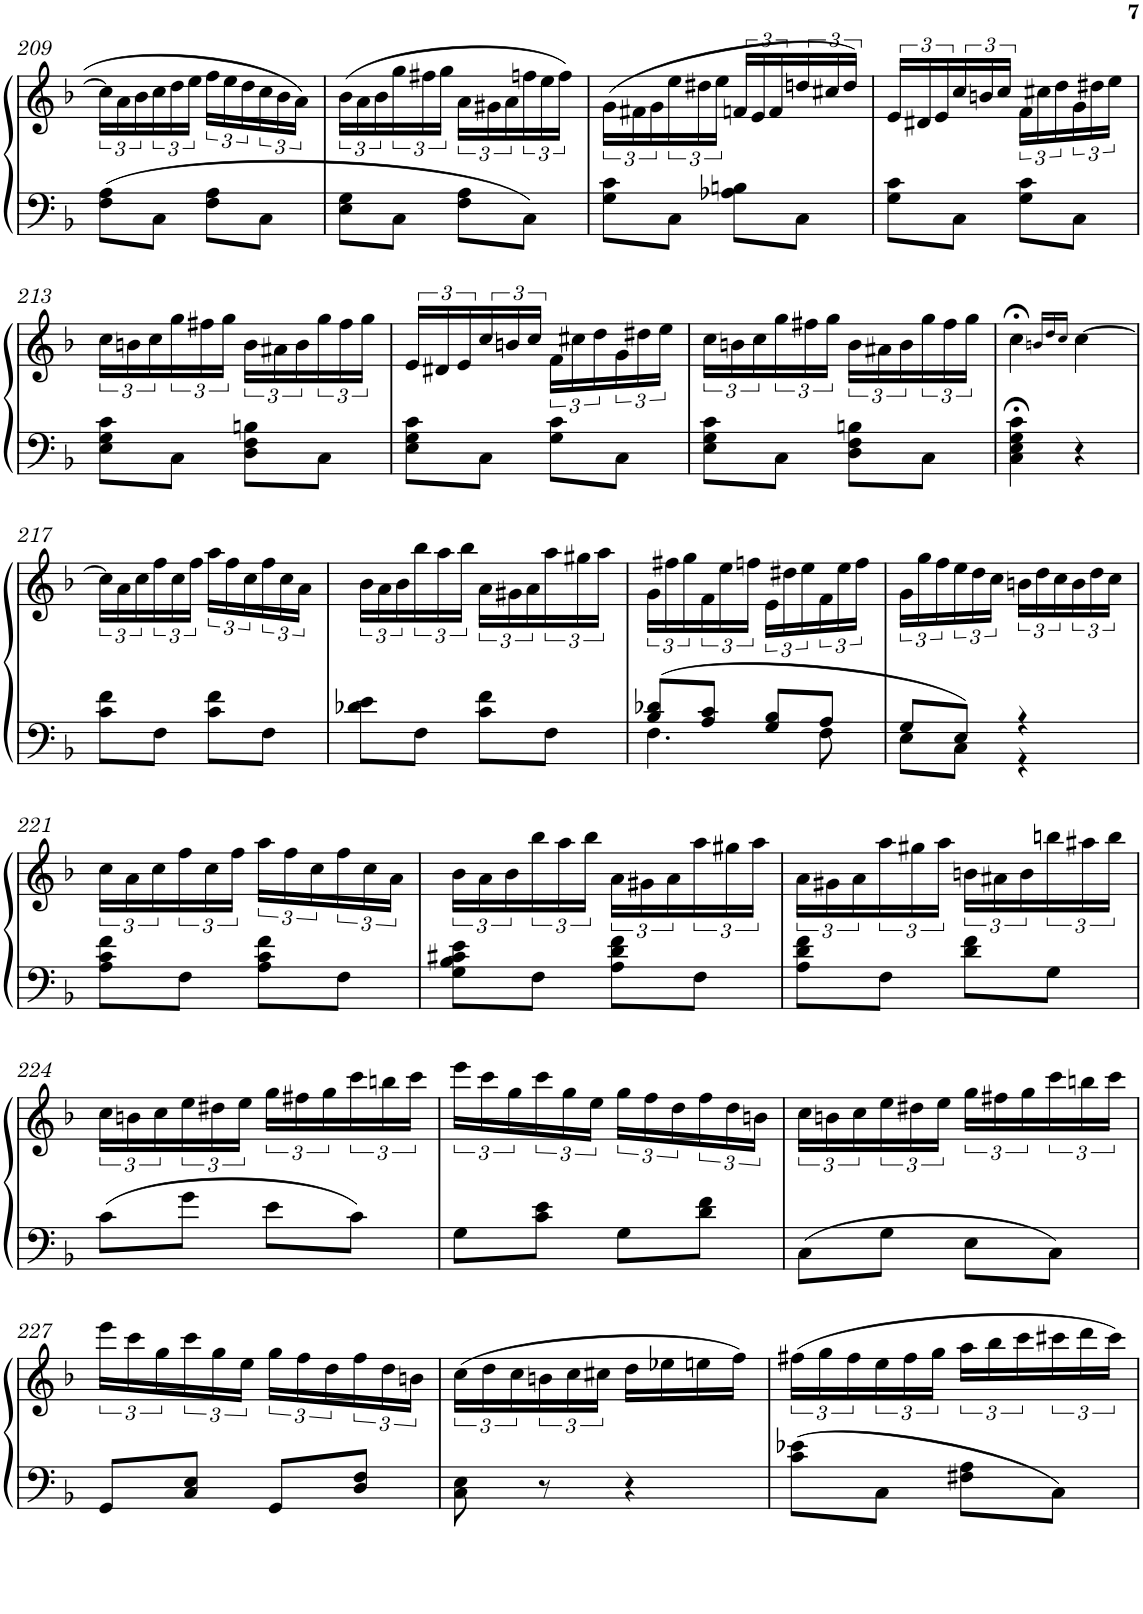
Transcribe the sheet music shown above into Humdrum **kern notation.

**kern	**kern
*part1	*part1
*staff2	*staff1
*I"Piano	*
*I'Pno.	*
!!LO:PB:g=z
*clefF4	*clefG2
*k[b-]	*k[b-]
*F:	*F:
*M2/4	*M2/4
=209	=209
8F\ 8A\L	24cc\LL]
.	24a\
.	24b-\
8C\J	24cc\
.	24dd\
.	24ee\JJ
8F\ 8A\L	24ff\LL
.	24ee\
.	24dd\
8C\J	24cc\
.	24b-\
.	24a\JJ
=210	=210
8E\ 8G\L	(>24b-\LL
.	24a\
.	24b-\
8C\J	24gg\
.	24ff#X\
.	24gg\JJ
8F\ 8A\L	24a\LL
.	24g#X\
.	24a\
8C\J	24ffn\
.	24ee\
.	24ff\JJ)
=211	=211
8G\ 8c\L	(>24g\LL
.	24f#X\
.	24g\
8C\J	24ee\
.	24dd#X\
.	24ee\JJ
8A-X\ 8Bn\L	24fn/LL
.	24e/
.	24f/
8C\J	24ddn/
.	24cc#X/
.	24dd/JJ)
=212	=212
8G\ 8c\L	24e/LL
.	24d#X/
.	24e/
8C\J	24cc/
.	24bn/
.	24cc/JJ
8G\ 8c\L	24f\LL
.	24cc#X\
.	24dd\
8C\J	24g\
.	24dd#X\
.	24ee\JJ
!!LO:LB:g=z
=213	=213
8E\ 8G\ 8c\L	24cc\LL
.	24bn\
.	24cc\
8C\J	24gg\
.	24ff#X\
.	24gg\JJ
8D\ 8F\ 8Bn\L	24b\LL
.	24a#X\
.	24b\
8C\J	24gg\
.	24ff#\
.	24gg\JJ
=214	=214
8E\ 8G\ 8c\L	24e/LL
.	24d#X/
.	24e/
8C\J	24cc/
.	24bn/
.	24cc/JJ
8G\ 8c\L	24f\LL
.	24cc#X\
.	24dd\
8C\J	24g\
.	24dd#X\
.	24ee\JJ
=215	=215
8E\ 8G\ 8c\L	24cc\LL
.	24bn\
.	24cc\
8C\J	24gg\
.	24ff#X\
.	24gg\JJ
8D\ 8F\ 8Bn\L	24b\LL
.	24a#X\
.	24b\
8C\J	24gg\
.	24ff#\
.	24gg\JJ
=216	=216
4C\;< 4E\;< 4G\;< 4c\;<	4cc;<\
.	16qbn/LL
.	16qdd/
.	16qcc/JJ
4r	[4cc\
!!LO:LB:g=z
=217	=217
8c\ 8f\L	24cc\LL]
.	24a\
.	24cc\
8F\J	24ff\
.	24cc\
.	24ff\JJ
8c\ 8f\L	24aa\LL
.	24ff\
.	24cc\
8F\J	24ff\
.	24cc\
.	24a\JJ
=218	=218
8d-X\ 8e\L	24b-\LL
.	24a\
.	24b-\
8F\J	24bb-\
.	24aa\
.	24bb-\JJ
8c\ 8f\L	24a\LL
.	24g#X\
.	24a\
8F\J	24aa\
.	24gg#X\
.	24aa\JJ
=219	=219
*^	*
8B-/ 8d-X/L	4.F\	24g\LL
.	.	24ff#X\
.	.	24gg\
8A/ 8c/J	.	24f\
.	.	24ee\
.	.	24ffn\JJ
8G/ 8B-/L	.	24e\LL
.	.	24dd#X\
.	.	24ee\
8A/J	8F\	24f\
.	.	24ee\
.	.	24ff\JJ
=220	=220	=220
8G/L	8E\L	24g\LL
.	.	24gg\
.	.	24ff\
8E/J	8C\J	24ee\
.	.	24dd\
.	.	24cc\JJ
4r	4r	24bn\LL
.	.	24dd\
.	.	24cc\
.	.	24b\
.	.	24dd\
.	.	24cc\JJ
*v	*v	*
!!LO:LB:g=z
=221	=221
8A\ 8c\ 8f\L	24cc\LL
.	24a\
.	24cc\
8F\J	24ff\
.	24cc\
.	24ff\JJ
8A\ 8c\ 8f\L	24aa\LL
.	24ff\
.	24cc\
8F\J	24ff\
.	24cc\
.	24a\JJ
=222	=222
8G\ 8B-\ 8c#X\ 8e\L	24b-\LL
.	24a\
.	24b-\
8F\J	24bb-\
.	24aa\
.	24bb-\JJ
8A\ 8d\ 8f\L	24a\LL
.	24g#X\
.	24a\
8F\J	24aa\
.	24gg#X\
.	24aa\JJ
=223	=223
8A\ 8d\ 8f\L	24a\LL
.	24g#X\
.	24a\
8F\J	24aa\
.	24gg#X\
.	24aa\JJ
8d\ 8f\L	24bn\LL
.	24a#X\
.	24b\
8G\J	24bbn\
.	24aa#X\
.	24bb\JJ
!!LO:LB:g=z
=224	=224
8c\L	24cc\LL
.	24bn\
.	24cc\
8g\J	24ee\
.	24dd#X\
.	24ee\JJ
8e\L	24gg\LL
.	24ff#X\
.	24gg\
8c\J	24ccc\
.	24bbn\
.	24ccc\JJ
=225	=225
8G\L	24eee\LL
.	24ccc\
.	24gg\
8c\ 8e\J	24ccc\
.	24gg\
.	24ee\JJ
8G\L	24gg\LL
.	24ff\
.	24dd\
8d\ 8f\J	24ff\
.	24dd\
.	24bn\JJ
=226	=226
8C\L	24cc\LL
.	24bn\
.	24cc\
8G\J	24ee\
.	24dd#X\
.	24ee\JJ
8E\L	24gg\LL
.	24ff#X\
.	24gg\
8C\J	24ccc\
.	24bbn\
.	24ccc\JJ
!!LO:LB:g=z
=227	=227
8GG/L	24eee\LL
.	24ccc\
.	24gg\
8C/ 8E/J	24ccc\
.	24gg\
.	24ee\JJ
8GG/L	24gg\LL
.	24ff\
.	24dd\
8D/ 8F/J	24ff\
.	24dd\
.	24bn\JJ
=228	=228
8C\ 8E\	(>24cc\LL
.	24dd\
.	24cc\
8r	24bn\
.	24cc\
.	24cc#X\JJ
4r	16dd\LL
.	16ee-X\
.	16een\
.	16ff\JJ)
=229	=229
8c\ 8e-X\L	(>24ff#X\LL
.	24gg\
.	24ff#\
8C\J	24ee\
.	24ff#\
.	24gg\JJ
8F#X\ 8A\L	24aa\LL
.	24bb-\
.	24ccc\
8C\J	24ccc#X\
.	24ddd\
.	24ccc#\JJ)
=	=
*-	*-
